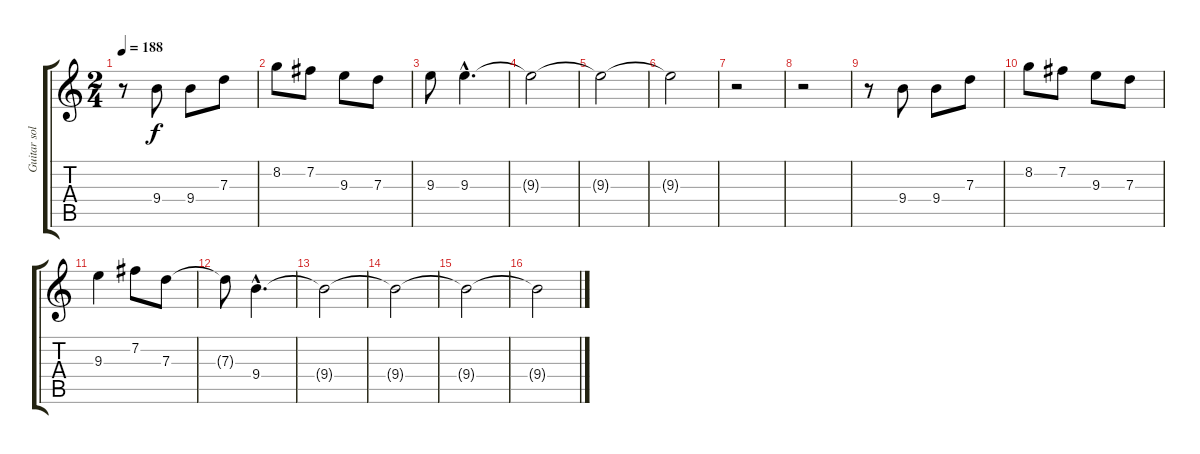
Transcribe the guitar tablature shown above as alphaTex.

\track ("Guitar solo" "Guitar sol") {instrument overdrivenguitar}
\staff {score tabs}
\tuning (E4 B3 G3 D3 A2 E2) {hide}
\ts (2 4)
\tempo 188
\clef g2
\ks c
r.8{dy f} 9.4.8 9.4.8 7.3.8 |
8.2.8 7.2.8 9.3.8 7.3.8 |
9.3.8 9.3{hac}.4{d} |
9.3{t}.2 |
9.3{t}.2 |
9.3{t}.2 |
r.2 |
r.2 |
r.8 9.4.8 9.4.8 7.3.8 |
8.2.8 7.2.8 9.3.8 7.3.8 |
9.3.4 7.2.8 7.3.8 |
7.3{t}.8 9.4{hac}.4{d} |
9.4{t}.2 |
9.4{t}.2 |
9.4{t}.2 |
9.4{t}.2
